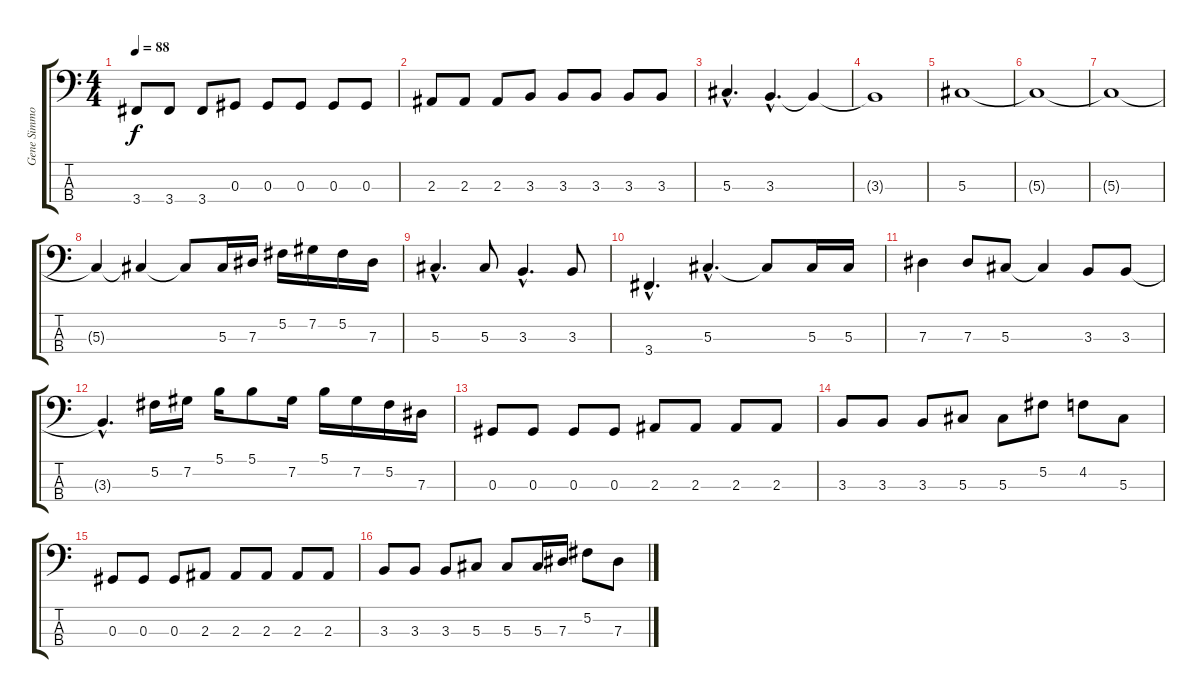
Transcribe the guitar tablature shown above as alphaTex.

\track ("Gene Simmons" "Gene Simmo") {instrument electricbassfinger}
\staff {score tabs}
\tuning (Gb2 Db2 Ab1 Eb1) {hide}
\ts (4 4)
\tempo 88
\clef f4
\ks c
3.4.8{dy f} 3.4.8 3.4.8 0.3.8 0.3.8 0.3.8 0.3.8 0.3.8 |
2.3.8 2.3.8 2.3.8 3.3.8 3.3.8 3.3.8 3.3.8 3.3.8 |
5.3{hac}.4{d} 3.3{hac}.4{d} 3.3{t}.4 |
3.3{t}.1 |
5.3.1 |
5.3{t}.1 |
5.3{t}.1 |
5.3{t}.4 5.3{t}.4 5.3{t}.8 5.3.16 7.3.16 5.2.16 7.2.16 5.2.16 7.3.16 |
5.3{hac}.4{d} 5.3.8 3.3{hac}.4{d} 3.3.8 |
3.4{hac}.4{d} 5.3{hac}.4{d} 5.3{t}.8 5.3.16 5.3.16 |
7.3.4 7.3.8 5.3.8 5.3{t}.4 3.3.8 3.3.8 |
3.3{hac t}.4{d} 5.2.16 7.2.16 5.1.16 5.1.8 7.2.16 5.1.16 7.2.16 5.2.16 7.3.16 |
0.3.8 0.3.8 0.3.8 0.3.8 2.3.8 2.3.8 2.3.8 2.3.8 |
3.3.8 3.3.8 3.3.8 5.3.8 5.3.8 5.2.8 4.2.8 5.3.8 |
0.3.8 0.3.8 0.3.8 2.3.8 2.3.8 2.3.8 2.3.8 2.3.8 |
3.3.8 3.3.8 3.3.8 5.3.8 5.3.8 5.3.16 7.3.16 5.2.8 7.3.8
